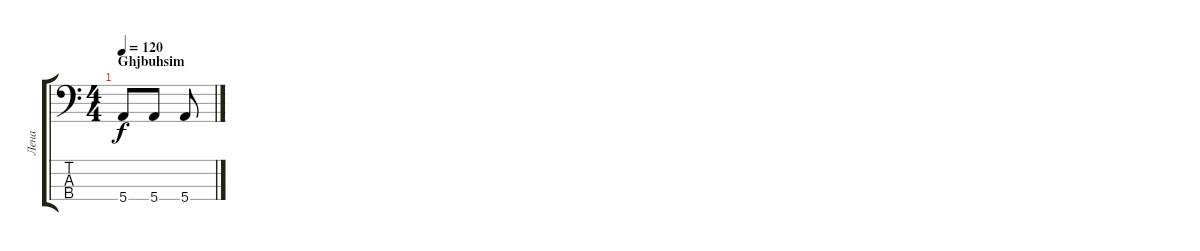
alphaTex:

\track ("Лена" "Лена") {instrument electricbassfinger}
\staff {score tabs}
\tuning (G2 D2 A1 E1) {hide}
\ts (4 4)
\section ("" "Ghjbuhsim")
\tempo 120
\clef f4
\ks c
5.4.8{dy f} 5.4.8 5.4.8
